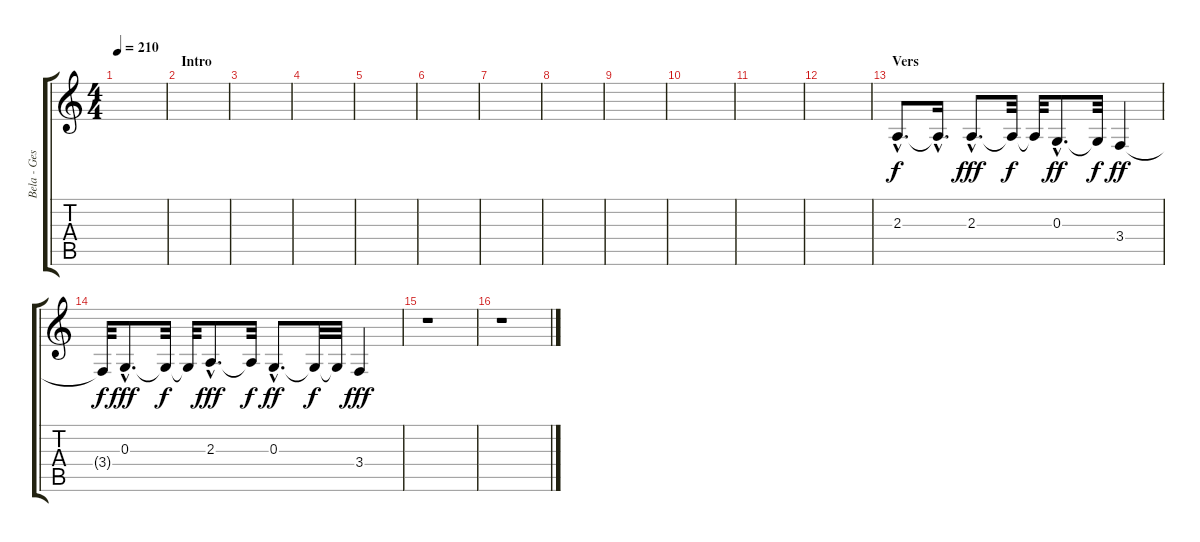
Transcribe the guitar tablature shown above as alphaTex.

\track ("Bela - Gesang" "Bela - Ges") {instrument bassoon}
\staff {score tabs}
\tuning (E4 B3 G3 D3 A2 E2) {hide}
\ts (4 4)
\tempo 210
\clef g2
\ks c
|
\section ("" "Intro")
|
|
|
|
|
|
|
|
|
|
|
\section ("" "Vers")
2.3{hac}.8{d} 2.3{hac t}.16{d dy f} 2.3{hac}.8{d dy fff} 2.3{t}.32{dy f} 2.3{t}.32 0.3{hac}.8{d dy ff} 0.3{t}.32{dy f} 3.4.4{dy ff} |
3.4{t}.32{dy f} 0.3{hac}.8{d dy fff} 0.3{t}.32{dy f} 0.3{t}.32 2.3{hac}.8{d dy fff} 2.3{t}.32{dy f} 0.3{hac}.8{d dy ff} 0.3{t}.32{dy f} 0.3{t}.32 3.4.4{dy fff} |
r.1 |
r.1
